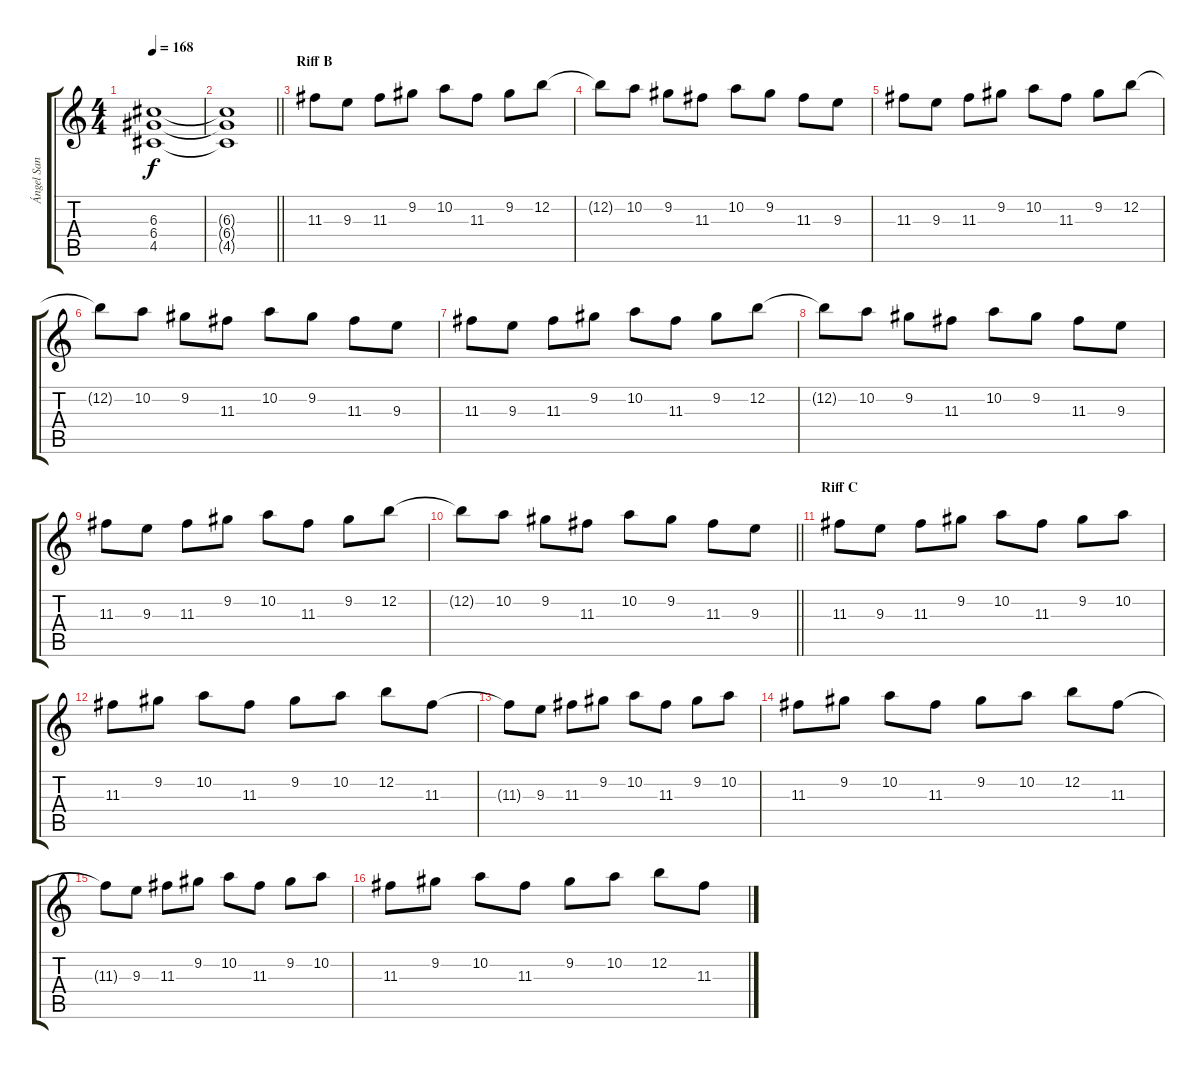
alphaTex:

\track ("Ángel San Juan" "Ángel San ") {instrument distortionguitar}
\staff {score tabs}
\tuning (E4 B3 G3 D3 A2 E2) {hide}
\ts (4 4)
\tempo 168
\clef g2
\ks c
(6.3 6.4 4.5).1{dy f} |
\barLineRight lightlight
(6.3{t} 6.4{t} 4.5{t}).1 |
\section ("" "Riff B")
11.3.8 9.3.8 11.3.8 9.2.8 10.2.8 11.3.8 9.2.8 12.2.8 |
12.2{t}.8 10.2.8 9.2.8 11.3.8 10.2.8 9.2.8 11.3.8 9.3.8 |
11.3.8 9.3.8 11.3.8 9.2.8 10.2.8 11.3.8 9.2.8 12.2.8 |
12.2{t}.8 10.2.8 9.2.8 11.3.8 10.2.8 9.2.8 11.3.8 9.3.8 |
11.3.8 9.3.8 11.3.8 9.2.8 10.2.8 11.3.8 9.2.8 12.2.8 |
12.2{t}.8 10.2.8 9.2.8 11.3.8 10.2.8 9.2.8 11.3.8 9.3.8 |
11.3.8 9.3.8 11.3.8 9.2.8 10.2.8 11.3.8 9.2.8 12.2.8 |
\barLineRight lightlight
12.2{t}.8 10.2.8 9.2.8 11.3.8 10.2.8 9.2.8 11.3.8 9.3.8 |
\section ("" "Riff C")
11.3.8 9.3.8 11.3.8 9.2.8 10.2.8 11.3.8 9.2.8 10.2.8 |
11.3.8 9.2.8 10.2.8 11.3.8 9.2.8 10.2.8 12.2.8 11.3.8 |
11.3{t}.8 9.3.8 11.3.8 9.2.8 10.2.8 11.3.8 9.2.8 10.2.8 |
11.3.8 9.2.8 10.2.8 11.3.8 9.2.8 10.2.8 12.2.8 11.3.8 |
11.3{t}.8 9.3.8 11.3.8 9.2.8 10.2.8 11.3.8 9.2.8 10.2.8 |
11.3.8 9.2.8 10.2.8 11.3.8 9.2.8 10.2.8 12.2.8 11.3.8
